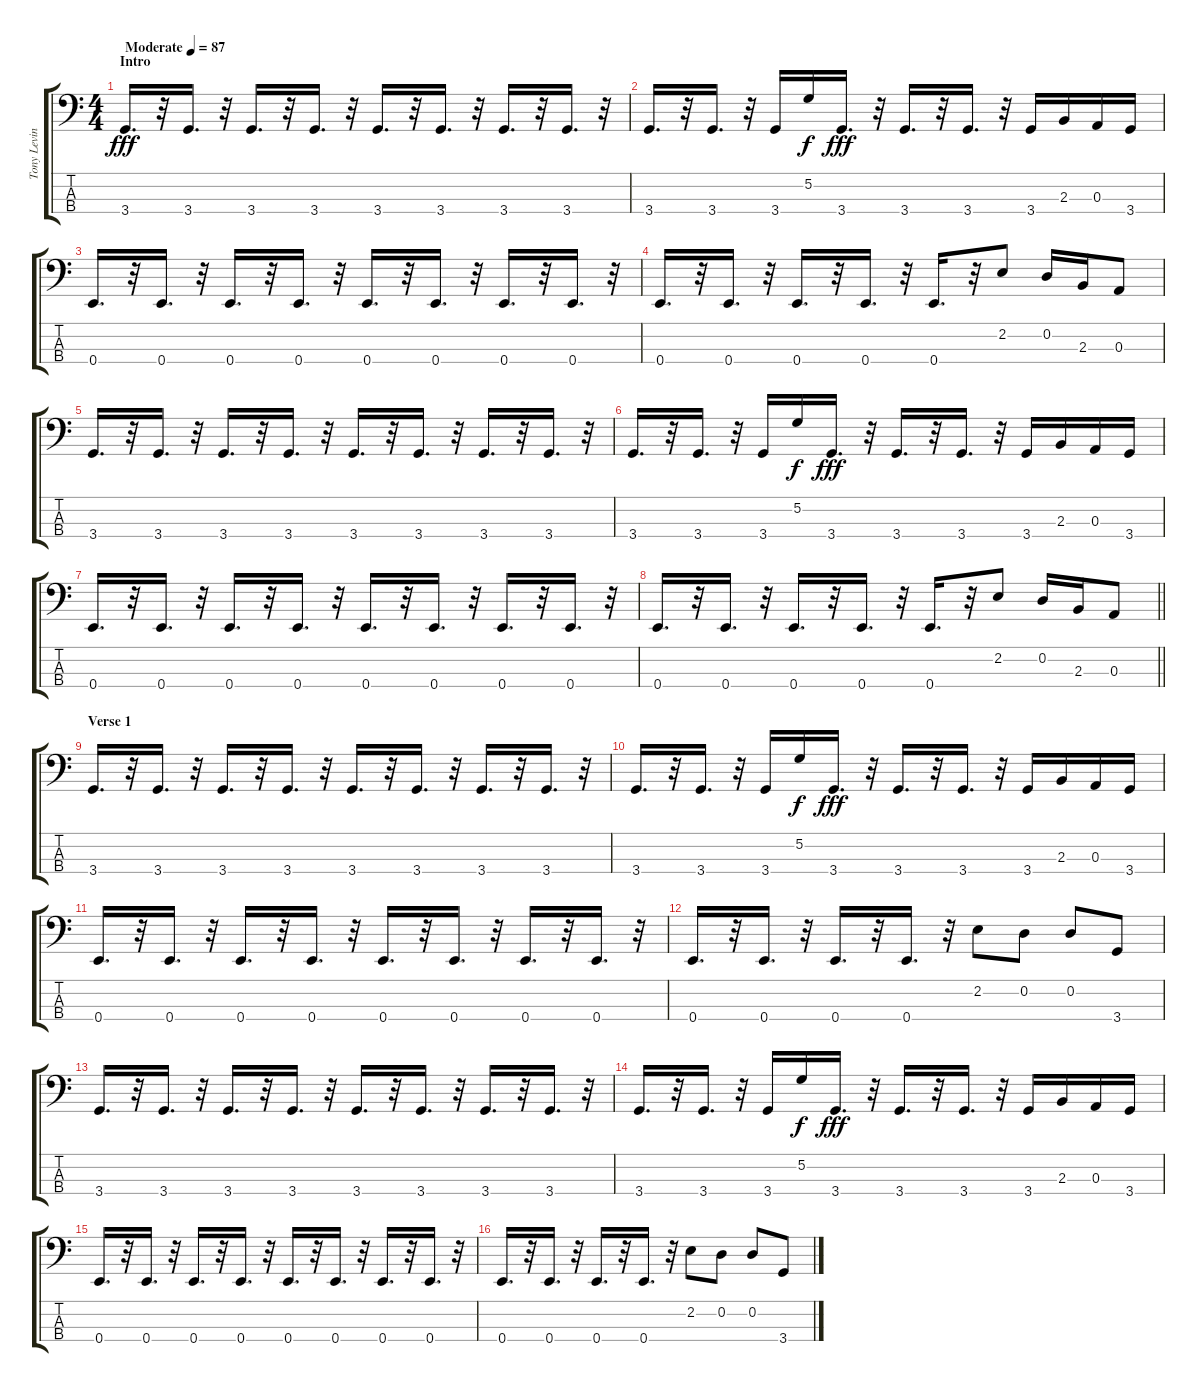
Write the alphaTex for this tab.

\track ("Tony Levine (Bass)" "Tony Levin") {instrument electricbassfinger}
\staff {score tabs}
\tuning (G2 D2 A1 E1) {hide}
\ts (4 4)
\section ("" "Intro")
\tempo (87 "Moderate")
\clef f4
\ks c
3.4.16{d dy fff instrument electricbassfinger} r.32 3.4.16{d} r.32 3.4.16{d} r.32 3.4.16{d} r.32 3.4.16{d} r.32 3.4.16{d} r.32 3.4.16{d} r.32 3.4.16{d} r.32 |
3.4.16{d} r.32 3.4.16{d} r.32 3.4.16 5.2.16{dy f} 3.4.16{d dy fff} r.32 3.4.16{d} r.32 3.4.16{d} r.32 3.4.16 2.3.16 0.3.16 3.4.16 |
0.4.16{d} r.32 0.4.16{d} r.32 0.4.16{d} r.32 0.4.16{d} r.32 0.4.16{d} r.32 0.4.16{d} r.32 0.4.16{d} r.32 0.4.16{d} r.32 |
0.4.16{d} r.32 0.4.16{d} r.32 0.4.16{d} r.32 0.4.16{d} r.32 0.4.16{d} r.32 2.2.8 0.2.16 2.3.16 0.3.8 |
3.4.16{d} r.32 3.4.16{d} r.32 3.4.16{d} r.32 3.4.16{d} r.32 3.4.16{d} r.32 3.4.16{d} r.32 3.4.16{d} r.32 3.4.16{d} r.32 |
3.4.16{d} r.32 3.4.16{d} r.32 3.4.16 5.2.16{dy f} 3.4.16{d dy fff} r.32 3.4.16{d} r.32 3.4.16{d} r.32 3.4.16 2.3.16 0.3.16 3.4.16 |
0.4.16{d} r.32 0.4.16{d} r.32 0.4.16{d} r.32 0.4.16{d} r.32 0.4.16{d} r.32 0.4.16{d} r.32 0.4.16{d} r.32 0.4.16{d} r.32 |
\barLineRight lightlight
0.4.16{d} r.32 0.4.16{d} r.32 0.4.16{d} r.32 0.4.16{d} r.32 0.4.16{d} r.32 2.2.8 0.2.16 2.3.16 0.3.8 |
\section ("" "Verse 1")
3.4.16{d} r.32 3.4.16{d} r.32 3.4.16{d} r.32 3.4.16{d} r.32 3.4.16{d} r.32 3.4.16{d} r.32 3.4.16{d} r.32 3.4.16{d} r.32 |
3.4.16{d} r.32 3.4.16{d} r.32 3.4.16 5.2.16{dy f} 3.4.16{d dy fff} r.32 3.4.16{d} r.32 3.4.16{d} r.32 3.4.16 2.3.16 0.3.16 3.4.16 |
0.4.16{d} r.32 0.4.16{d} r.32 0.4.16{d} r.32 0.4.16{d} r.32 0.4.16{d} r.32 0.4.16{d} r.32 0.4.16{d} r.32 0.4.16{d} r.32 |
0.4.16{d} r.32 0.4.16{d} r.32 0.4.16{d} r.32 0.4.16{d} r.32 2.2.8 0.2.8 0.2.8 3.4.8 |
3.4.16{d} r.32 3.4.16{d} r.32 3.4.16{d} r.32 3.4.16{d} r.32 3.4.16{d} r.32 3.4.16{d} r.32 3.4.16{d} r.32 3.4.16{d} r.32 |
3.4.16{d} r.32 3.4.16{d} r.32 3.4.16 5.2.16{dy f} 3.4.16{d dy fff} r.32 3.4.16{d} r.32 3.4.16{d} r.32 3.4.16 2.3.16 0.3.16 3.4.16 |
0.4.16{d} r.32 0.4.16{d} r.32 0.4.16{d} r.32 0.4.16{d} r.32 0.4.16{d} r.32 0.4.16{d} r.32 0.4.16{d} r.32 0.4.16{d} r.32 |
0.4.16{d} r.32 0.4.16{d} r.32 0.4.16{d} r.32 0.4.16{d} r.32 2.2.8 0.2.8 0.2.8 3.4.8
